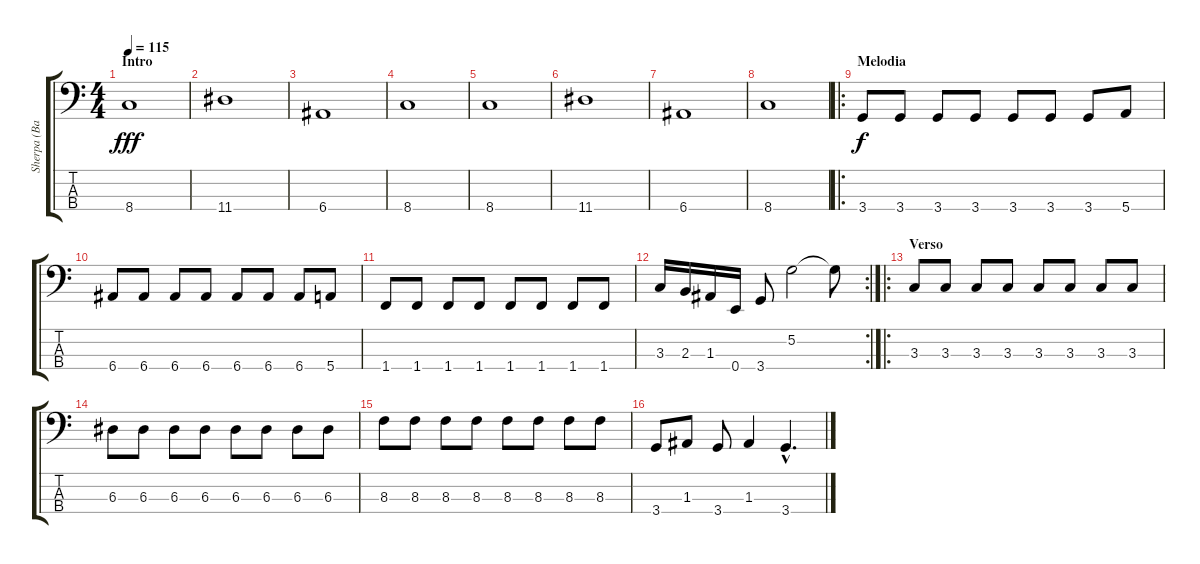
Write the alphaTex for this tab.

\track ("Sherpa (Bajo)" "Sherpa (Ba") {instrument electricbasspick}
\staff {score tabs}
\tuning (G2 D2 A1 E1) {hide}
\ts (4 4)
\section ("" "Intro")
\tempo 115
\clef f4
\ks c
8.4.1{dy fff instrument electricbasspick} |
11.4.1 |
6.4.1 |
8.4.1 |
8.4.1 |
11.4.1 |
6.4.1 |
8.4.1 |
\ro
\section ("" "Melodia")
3.4.8{dy f} 3.4.8 3.4.8 3.4.8 3.4.8 3.4.8 3.4.8 5.4.8 |
6.4.8 6.4.8 6.4.8 6.4.8 6.4.8 6.4.8 6.4.8 5.4.8 |
1.4.8 1.4.8 1.4.8 1.4.8 1.4.8 1.4.8 1.4.8 1.4.8 |
\rc 2
3.3.16 2.3.16 1.3.16 0.4.16 3.4.8 5.2.2 5.2{t}.8 |
\ro
\section ("" "Verso")
3.3.8 3.3.8 3.3.8 3.3.8 3.3.8 3.3.8 3.3.8 3.3.8 |
6.3.8 6.3.8 6.3.8 6.3.8 6.3.8 6.3.8 6.3.8 6.3.8 |
8.3.8 8.3.8 8.3.8 8.3.8 8.3.8 8.3.8 8.3.8 8.3.8 |
3.4.8 1.3.8 3.4.8 1.3.4 3.4{hac}.4{d}
